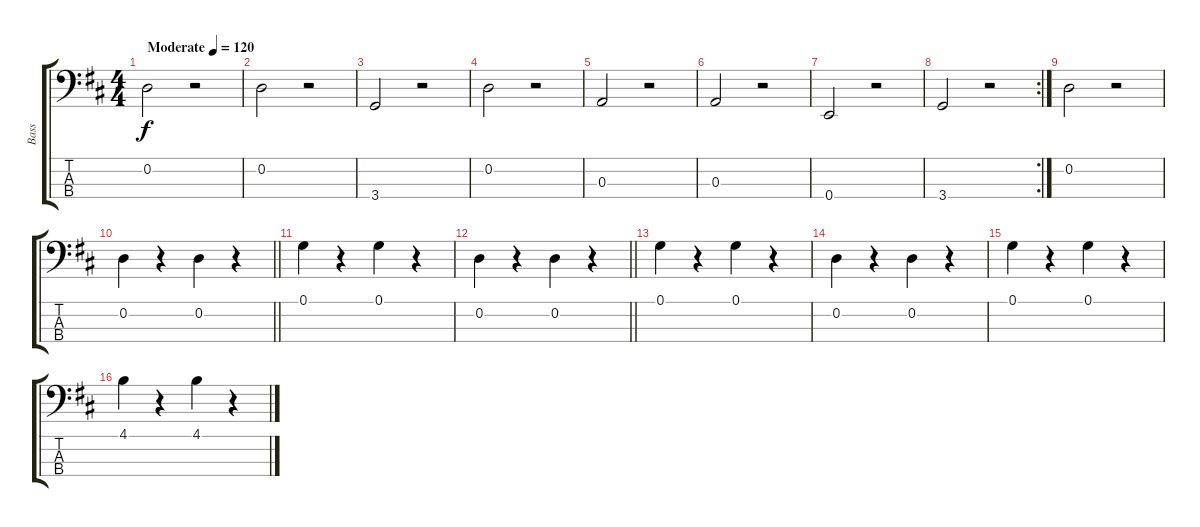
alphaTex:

\track ("Bass" "Bass") {instrument electricbassfinger}
\staff {score tabs}
\tuning (G2 D2 A1 E1) {hide}
\ts (4 4)
\tempo (120 "Moderate")
\clef f4
\ks d
0.2.2{dy f instrument electricbassfinger} r.2 |
0.2.2 r.2 |
3.4.2 r.2 |
0.2.2 r.2 |
0.3.2 r.2 |
0.3.2 r.2 |
0.4.2 r.2 |
\rc 2
3.4.2 r.2 |
0.2.2 r.2 |
\barLineRight lightlight
0.2.4 r.4 0.2.4 r.4 |
0.1.4 r.4 0.1.4 r.4 |
\barLineRight lightlight
0.2.4 r.4 0.2.4 r.4 |
0.1.4 r.4 0.1.4 r.4 |
0.2.4 r.4 0.2.4 r.4 |
0.1.4 r.4 0.1.4 r.4 |
4.1.4 r.4 4.1.4 r.4
